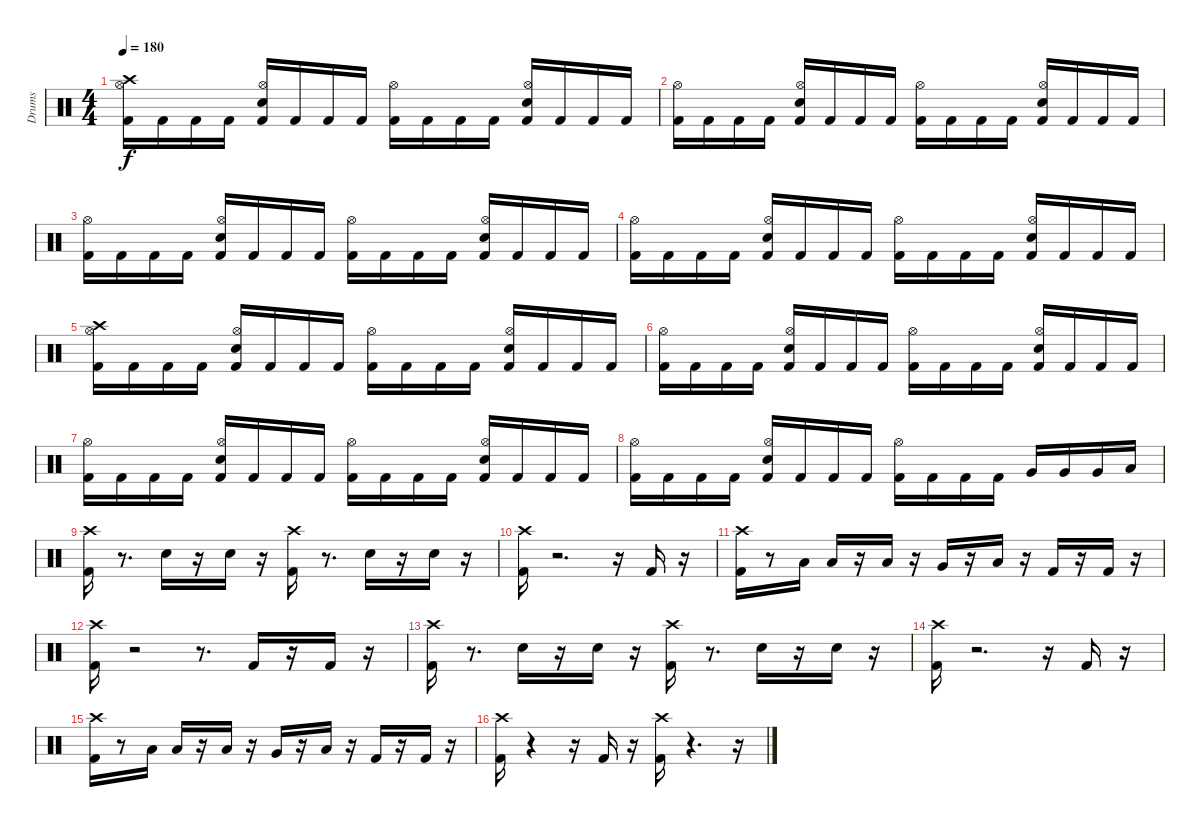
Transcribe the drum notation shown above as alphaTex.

\track ("Drums" "Drums") {instrument percussion}
\staff {score}
\articulation defaults
\ts (4 4)
\tempo 180
\clef neutral
\ks c
("Kick (hit) 2" "Hi-Hat (open)" "Crash high (hit)").16{dy f} "Kick (hit) 2".16 "Kick (hit) 2".16 "Kick (hit) 2".16 ("Kick (hit) 2" "Snare (hit) 2" "Hi-Hat (open)").16 "Kick (hit) 2".16 "Kick (hit) 2".16 "Kick (hit) 2".16 ("Kick (hit) 2" "Hi-Hat (open)").16 "Kick (hit) 2".16 "Kick (hit) 2".16 "Kick (hit) 2".16 ("Kick (hit) 2" "Snare (hit) 2" "Hi-Hat (open)").16 "Kick (hit) 2".16 "Kick (hit) 2".16 "Kick (hit) 2".16 |
("Hi-Hat (open)" "Kick (hit) 2").16 "Kick (hit) 2".16 "Kick (hit) 2".16 "Kick (hit) 2".16 ("Kick (hit) 2" "Snare (hit) 2" "Hi-Hat (open)").16 "Kick (hit) 2".16 "Kick (hit) 2".16 "Kick (hit) 2".16 ("Kick (hit) 2" "Hi-Hat (open)").16 "Kick (hit) 2".16 "Kick (hit) 2".16 "Kick (hit) 2".16 ("Kick (hit) 2" "Snare (hit) 2" "Hi-Hat (open)").16 "Kick (hit) 2".16 "Kick (hit) 2".16 "Kick (hit) 2".16 |
("Hi-Hat (open)" "Kick (hit) 2").16 "Kick (hit) 2".16 "Kick (hit) 2".16 "Kick (hit) 2".16 ("Kick (hit) 2" "Snare (hit) 2" "Hi-Hat (open)").16 "Kick (hit) 2".16 "Kick (hit) 2".16 "Kick (hit) 2".16 ("Kick (hit) 2" "Hi-Hat (open)").16 "Kick (hit) 2".16 "Kick (hit) 2".16 "Kick (hit) 2".16 ("Kick (hit) 2" "Snare (hit) 2" "Hi-Hat (open)").16 "Kick (hit) 2".16 "Kick (hit) 2".16 "Kick (hit) 2".16 |
("Hi-Hat (open)" "Kick (hit) 2").16 "Kick (hit) 2".16 "Kick (hit) 2".16 "Kick (hit) 2".16 ("Kick (hit) 2" "Snare (hit) 2" "Hi-Hat (open)").16 "Kick (hit) 2".16 "Kick (hit) 2".16 "Kick (hit) 2".16 ("Kick (hit) 2" "Hi-Hat (open)").16 "Kick (hit) 2".16 "Kick (hit) 2".16 "Kick (hit) 2".16 ("Kick (hit) 2" "Snare (hit) 2" "Hi-Hat (open)").16 "Kick (hit) 2".16 "Kick (hit) 2".16 "Kick (hit) 2".16 |
("Kick (hit) 2" "Hi-Hat (open)" "Crash high (hit)").16 "Kick (hit) 2".16 "Kick (hit) 2".16 "Kick (hit) 2".16 ("Kick (hit) 2" "Snare (hit) 2" "Hi-Hat (open)").16 "Kick (hit) 2".16 "Kick (hit) 2".16 "Kick (hit) 2".16 ("Kick (hit) 2" "Hi-Hat (open)").16 "Kick (hit) 2".16 "Kick (hit) 2".16 "Kick (hit) 2".16 ("Kick (hit) 2" "Snare (hit) 2" "Hi-Hat (open)").16 "Kick (hit) 2".16 "Kick (hit) 2".16 "Kick (hit) 2".16 |
("Hi-Hat (open)" "Kick (hit) 2").16 "Kick (hit) 2".16 "Kick (hit) 2".16 "Kick (hit) 2".16 ("Kick (hit) 2" "Snare (hit) 2" "Hi-Hat (open)").16 "Kick (hit) 2".16 "Kick (hit) 2".16 "Kick (hit) 2".16 ("Kick (hit) 2" "Hi-Hat (open)").16 "Kick (hit) 2".16 "Kick (hit) 2".16 "Kick (hit) 2".16 ("Kick (hit) 2" "Snare (hit) 2" "Hi-Hat (open)").16 "Kick (hit) 2".16 "Kick (hit) 2".16 "Kick (hit) 2".16 |
("Hi-Hat (open)" "Kick (hit) 2").16 "Kick (hit) 2".16 "Kick (hit) 2".16 "Kick (hit) 2".16 ("Kick (hit) 2" "Snare (hit) 2" "Hi-Hat (open)").16 "Kick (hit) 2".16 "Kick (hit) 2".16 "Kick (hit) 2".16 ("Kick (hit) 2" "Hi-Hat (open)").16 "Kick (hit) 2".16 "Kick (hit) 2".16 "Kick (hit) 2".16 ("Kick (hit) 2" "Snare (hit) 2" "Hi-Hat (open)").16 "Kick (hit) 2".16 "Kick (hit) 2".16 "Kick (hit) 2".16 |
("Hi-Hat (open)" "Kick (hit) 2").16 "Kick (hit) 2".16 "Kick (hit) 2".16 "Kick (hit) 2".16 ("Kick (hit) 2" "Snare (hit) 2" "Hi-Hat (open)").16 "Kick (hit) 2".16 "Kick (hit) 2".16 "Kick (hit) 2".16 ("Kick (hit) 2" "Hi-Hat (open)").16 "Kick (hit) 2".16 "Kick (hit) 2".16 "Kick (hit) 2".16 "Very Low Tom (hit)".16 "Very Low Tom (hit)".16 "Very Low Tom (hit)".16 "Low Floor Tom (hit)".16 |
("Kick (hit) 2" "Crash high (hit)").16 r.8{d} "Snare (hit) 2".16 r.16 "Snare (hit) 2".16 r.16 ("Kick (hit) 2" "Crash high (hit)").16 r.8{d} "Snare (hit) 2".16 r.16 "Snare (hit) 2".16 r.16 |
("Kick (hit) 2" "Crash high (hit)").16 r.2{d} r.16 "Kick (hit) 2".16 r.16 |
("Kick (hit) 2" "Crash high (hit)").16 r.8 "Low Tom (hit)".16 "Low Tom (hit)".16 r.16 "Low Tom (hit)".16 r.16 "Very Low Tom (hit)".16 r.16 "Low Floor Tom (hit)".16 r.16 "Kick (hit) 2".16 r.16 "Kick (hit) 2".16 r.16 |
("Kick (hit) 2" "Crash high (hit)").16 r.2 r.8{d} "Kick (hit) 2".16 r.16 "Kick (hit) 2".16 r.16 |
("Kick (hit) 2" "Crash high (hit)").16 r.8{d} "Snare (hit) 2".16 r.16 "Snare (hit) 2".16 r.16 ("Kick (hit) 2" "Crash high (hit)").16 r.8{d} "Snare (hit) 2".16 r.16 "Snare (hit) 2".16 r.16 |
("Kick (hit) 2" "Crash high (hit)").16 r.2{d} r.16 "Kick (hit) 2".16 r.16 |
("Kick (hit) 2" "Crash high (hit)").16 r.8 "Low Tom (hit)".16 "Low Tom (hit)".16 r.16 "Low Tom (hit)".16 r.16 "Very Low Tom (hit)".16 r.16 "Low Floor Tom (hit)".16 r.16 "Kick (hit) 2".16 r.16 "Kick (hit) 2".16 r.16 |
("Kick (hit) 2" "Crash high (hit)").16 r.4 r.16 "Kick (hit) 2".16 r.16 ("Kick (hit) 2" "Crash high (hit)").16 r.4{d} r.16
